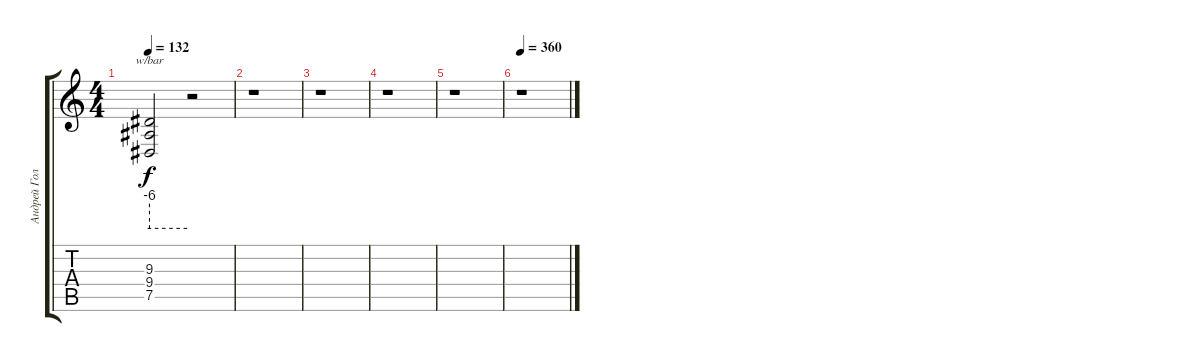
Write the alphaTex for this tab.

\track ("Андрей Голованов" "Андрей Гол") {instrument distortionguitar}
\staff {score tabs}
\tuning (Eb4 Bb3 Gb3 Db3 Ab2 Eb2) {hide}
\ts (4 4)
\tempo 132
\clef g2
\ks c
(9.3{t} 9.4{t} 7.5{t}).2{tbe (hold default 0 -24 60 -24) dy f} r.2 |
r.1 |
r.1 |
r.1 |
r.1 |
\tempo 360
r.1
